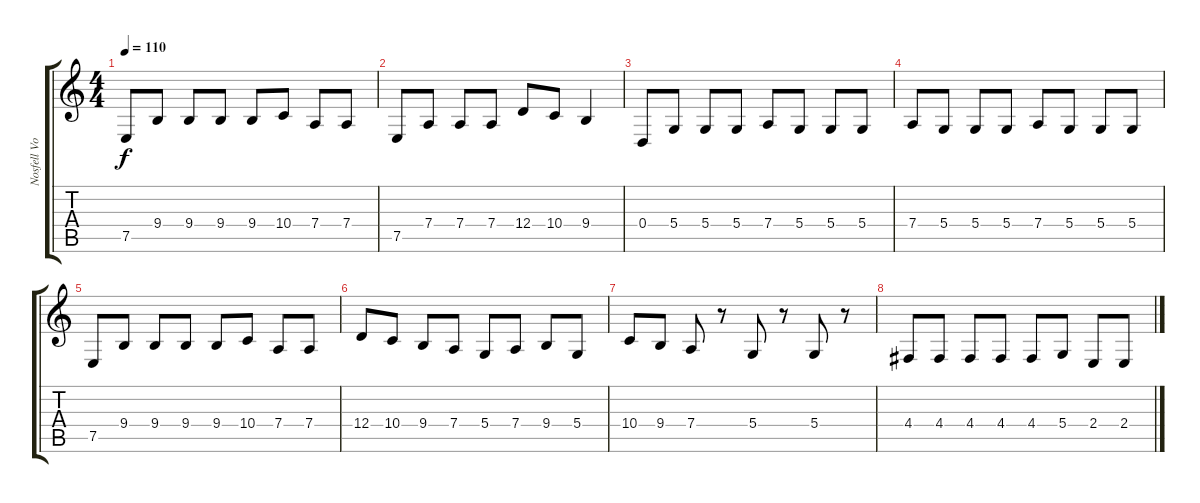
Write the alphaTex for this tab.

\track ("Nosfell Voix" "Nosfell Vo") {instrument lead2sawtooth}
\staff {score tabs}
\tuning (E4 B3 G3 D3 A2 E2) {hide}
\ts (4 4)
\tempo 110
\clef g2
\ks c
7.5.8{dy f} 9.4.8 9.4.8 9.4.8 9.4.8 10.4.8 7.4.8 7.4.8 |
7.5.8 7.4.8 7.4.8 7.4.8 12.4.8 10.4.8 9.4.4 |
0.4.8 5.4.8 5.4.8 5.4.8 7.4.8 5.4.8 5.4.8 5.4.8 |
7.4.8 5.4.8 5.4.8 5.4.8 7.4.8 5.4.8 5.4.8 5.4.8 |
7.5.8 9.4.8 9.4.8 9.4.8 9.4.8 10.4.8 7.4.8 7.4.8 |
12.4.8 10.4.8 9.4.8 7.4.8 5.4.8 7.4.8 9.4.8 5.4.8 |
10.4.8 9.4.8 7.4.8 r.8 5.4.8 r.8 5.4.8 r.8 |
4.4.8 4.4.8 4.4.8 4.4.8 4.4.8 5.4.8 2.4.8 2.4.8
